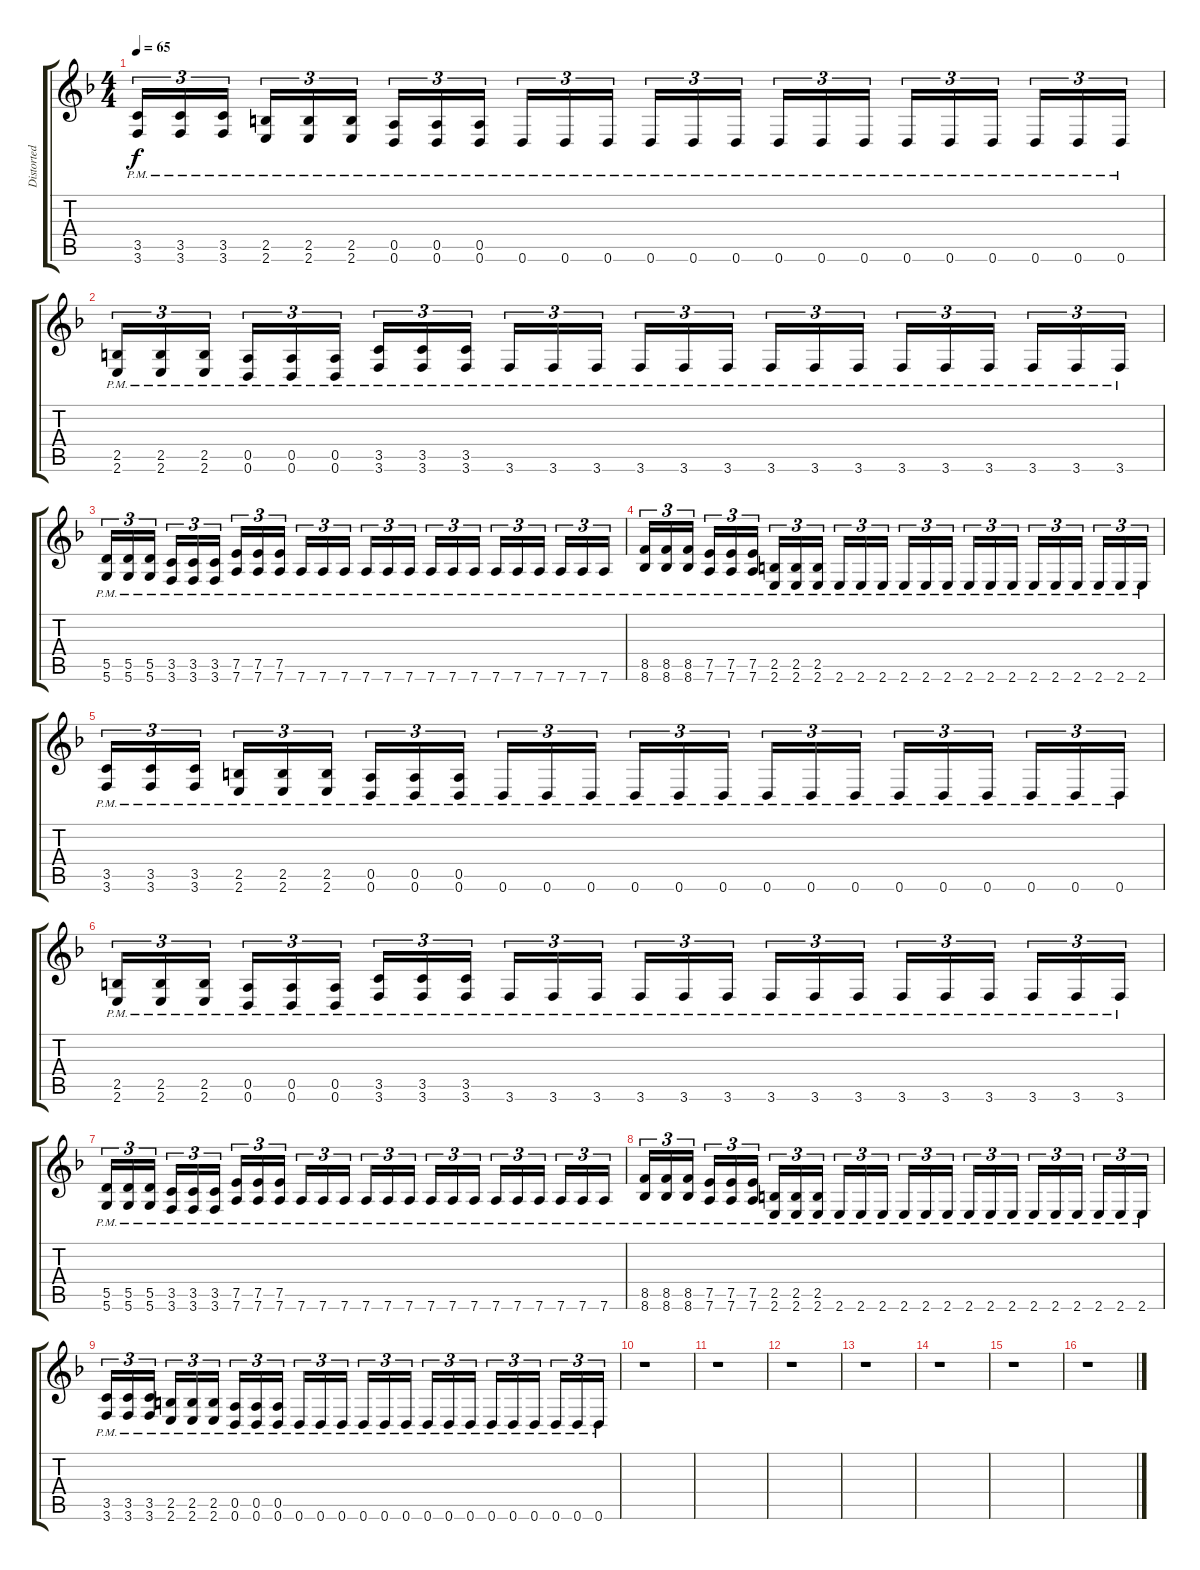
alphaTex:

\track ("Distorted Guitar 2" "Distorted ") {instrument distortionguitar}
\staff {score tabs}
\tuning (E4 B3 G3 D3 A2 D2) {hide}
\ts (4 4)
\tempo 65
\clef g2
\ks f
(3.5{pm} 3.6{pm}).16{tu (3 2) dy f} (3.5{pm} 3.6{pm}).16{tu (3 2)} (3.5{pm} 3.6{pm}).16{tu (3 2) beam splitsecondary} (2.5{pm} 2.6{pm}).16{tu (3 2)} (2.5{pm} 2.6{pm}).16{tu (3 2)} (2.5{pm} 2.6{pm}).16{tu (3 2)} (0.5{pm} 0.6{pm}).16{tu (3 2)} (0.5{pm} 0.6{pm}).16{tu (3 2)} (0.5{pm} 0.6{pm}).16{tu (3 2) beam splitsecondary} 0.6{pm}.16{tu (3 2)} 0.6{pm}.16{tu (3 2)} 0.6{pm}.16{tu (3 2)} 0.6{pm}.16{tu (3 2)} 0.6{pm}.16{tu (3 2)} 0.6{pm}.16{tu (3 2) beam splitsecondary} 0.6{pm}.16{tu (3 2)} 0.6{pm}.16{tu (3 2)} 0.6{pm}.16{tu (3 2)} 0.6{pm}.16{tu (3 2)} 0.6{pm}.16{tu (3 2)} 0.6{pm}.16{tu (3 2) beam splitsecondary} 0.6{pm}.16{tu (3 2)} 0.6{pm}.16{tu (3 2)} 0.6{pm}.16{tu (3 2)} |
(2.5{pm} 2.6{pm}).16{tu (3 2)} (2.5{pm} 2.6{pm}).16{tu (3 2)} (2.5{pm} 2.6{pm}).16{tu (3 2) beam splitsecondary} (0.5{pm} 0.6{pm}).16{tu (3 2)} (0.5{pm} 0.6{pm}).16{tu (3 2)} (0.5{pm} 0.6{pm}).16{tu (3 2)} (3.5{pm} 3.6{pm}).16{tu (3 2)} (3.5{pm} 3.6{pm}).16{tu (3 2)} (3.5{pm} 3.6{pm}).16{tu (3 2) beam splitsecondary} 3.6{pm}.16{tu (3 2)} 3.6{pm}.16{tu (3 2)} 3.6{pm}.16{tu (3 2)} 3.6{pm}.16{tu (3 2)} 3.6{pm}.16{tu (3 2)} 3.6{pm}.16{tu (3 2) beam splitsecondary} 3.6{pm}.16{tu (3 2)} 3.6{pm}.16{tu (3 2)} 3.6{pm}.16{tu (3 2)} 3.6{pm}.16{tu (3 2)} 3.6{pm}.16{tu (3 2)} 3.6{pm}.16{tu (3 2) beam splitsecondary} 3.6{pm}.16{tu (3 2)} 3.6{pm}.16{tu (3 2)} 3.6{pm}.16{tu (3 2)} |
(5.5{pm} 5.6{pm}).16{tu (3 2)} (5.5{pm} 5.6{pm}).16{tu (3 2)} (5.5{pm} 5.6{pm}).16{tu (3 2) beam splitsecondary} (3.5{pm} 3.6{pm}).16{tu (3 2)} (3.5{pm} 3.6{pm}).16{tu (3 2)} (3.5{pm} 3.6{pm}).16{tu (3 2)} (7.5{pm} 7.6{pm}).16{tu (3 2)} (7.5{pm} 7.6{pm}).16{tu (3 2)} (7.5{pm} 7.6{pm}).16{tu (3 2) beam splitsecondary} 7.6{pm}.16{tu (3 2)} 7.6{pm}.16{tu (3 2)} 7.6{pm}.16{tu (3 2)} 7.6{pm}.16{tu (3 2)} 7.6{pm}.16{tu (3 2)} 7.6{pm}.16{tu (3 2) beam splitsecondary} 7.6{pm}.16{tu (3 2)} 7.6{pm}.16{tu (3 2)} 7.6{pm}.16{tu (3 2)} 7.6{pm}.16{tu (3 2)} 7.6{pm}.16{tu (3 2)} 7.6{pm}.16{tu (3 2) beam splitsecondary} 7.6{pm}.16{tu (3 2)} 7.6{pm}.16{tu (3 2)} 7.6{pm}.16{tu (3 2)} |
(8.5{pm} 8.6{pm}).16{tu (3 2)} (8.5{pm} 8.6{pm}).16{tu (3 2)} (8.5{pm} 8.6{pm}).16{tu (3 2) beam splitsecondary} (7.5{pm} 7.6{pm}).16{tu (3 2)} (7.5{pm} 7.6{pm}).16{tu (3 2)} (7.5{pm} 7.6{pm}).16{tu (3 2)} (2.5{pm} 2.6{pm}).16{tu (3 2)} (2.5{pm} 2.6{pm}).16{tu (3 2)} (2.5{pm} 2.6{pm}).16{tu (3 2) beam splitsecondary} 2.6{pm}.16{tu (3 2)} 2.6{pm}.16{tu (3 2)} 2.6{pm}.16{tu (3 2)} 2.6{pm}.16{tu (3 2)} 2.6{pm}.16{tu (3 2)} 2.6{pm}.16{tu (3 2) beam splitsecondary} 2.6{pm}.16{tu (3 2)} 2.6{pm}.16{tu (3 2)} 2.6{pm}.16{tu (3 2)} 2.6{pm}.16{tu (3 2)} 2.6{pm}.16{tu (3 2)} 2.6{pm}.16{tu (3 2) beam splitsecondary} 2.6{pm}.16{tu (3 2)} 2.6{pm}.16{tu (3 2)} 2.6{pm}.16{tu (3 2)} |
(3.5{pm} 3.6{pm}).16{tu (3 2)} (3.5{pm} 3.6{pm}).16{tu (3 2)} (3.5{pm} 3.6{pm}).16{tu (3 2) beam splitsecondary} (2.5{pm} 2.6{pm}).16{tu (3 2)} (2.5{pm} 2.6{pm}).16{tu (3 2)} (2.5{pm} 2.6{pm}).16{tu (3 2)} (0.5{pm} 0.6{pm}).16{tu (3 2)} (0.5{pm} 0.6{pm}).16{tu (3 2)} (0.5{pm} 0.6{pm}).16{tu (3 2) beam splitsecondary} 0.6{pm}.16{tu (3 2)} 0.6{pm}.16{tu (3 2)} 0.6{pm}.16{tu (3 2)} 0.6{pm}.16{tu (3 2)} 0.6{pm}.16{tu (3 2)} 0.6{pm}.16{tu (3 2) beam splitsecondary} 0.6{pm}.16{tu (3 2)} 0.6{pm}.16{tu (3 2)} 0.6{pm}.16{tu (3 2)} 0.6{pm}.16{tu (3 2)} 0.6{pm}.16{tu (3 2)} 0.6{pm}.16{tu (3 2) beam splitsecondary} 0.6{pm}.16{tu (3 2)} 0.6{pm}.16{tu (3 2)} 0.6{pm}.16{tu (3 2)} |
(2.5{pm} 2.6{pm}).16{tu (3 2)} (2.5{pm} 2.6{pm}).16{tu (3 2)} (2.5{pm} 2.6{pm}).16{tu (3 2) beam splitsecondary} (0.5{pm} 0.6{pm}).16{tu (3 2)} (0.5{pm} 0.6{pm}).16{tu (3 2)} (0.5{pm} 0.6{pm}).16{tu (3 2)} (3.5{pm} 3.6{pm}).16{tu (3 2)} (3.5{pm} 3.6{pm}).16{tu (3 2)} (3.5{pm} 3.6{pm}).16{tu (3 2) beam splitsecondary} 3.6{pm}.16{tu (3 2)} 3.6{pm}.16{tu (3 2)} 3.6{pm}.16{tu (3 2)} 3.6{pm}.16{tu (3 2)} 3.6{pm}.16{tu (3 2)} 3.6{pm}.16{tu (3 2) beam splitsecondary} 3.6{pm}.16{tu (3 2)} 3.6{pm}.16{tu (3 2)} 3.6{pm}.16{tu (3 2)} 3.6{pm}.16{tu (3 2)} 3.6{pm}.16{tu (3 2)} 3.6{pm}.16{tu (3 2) beam splitsecondary} 3.6{pm}.16{tu (3 2)} 3.6{pm}.16{tu (3 2)} 3.6{pm}.16{tu (3 2)} |
(5.5{pm} 5.6{pm}).16{tu (3 2)} (5.5{pm} 5.6{pm}).16{tu (3 2)} (5.5{pm} 5.6{pm}).16{tu (3 2) beam splitsecondary} (3.5{pm} 3.6{pm}).16{tu (3 2)} (3.5{pm} 3.6{pm}).16{tu (3 2)} (3.5{pm} 3.6{pm}).16{tu (3 2)} (7.5{pm} 7.6{pm}).16{tu (3 2)} (7.5{pm} 7.6{pm}).16{tu (3 2)} (7.5{pm} 7.6{pm}).16{tu (3 2) beam splitsecondary} 7.6{pm}.16{tu (3 2)} 7.6{pm}.16{tu (3 2)} 7.6{pm}.16{tu (3 2)} 7.6{pm}.16{tu (3 2)} 7.6{pm}.16{tu (3 2)} 7.6{pm}.16{tu (3 2) beam splitsecondary} 7.6{pm}.16{tu (3 2)} 7.6{pm}.16{tu (3 2)} 7.6{pm}.16{tu (3 2)} 7.6{pm}.16{tu (3 2)} 7.6{pm}.16{tu (3 2)} 7.6{pm}.16{tu (3 2) beam splitsecondary} 7.6{pm}.16{tu (3 2)} 7.6{pm}.16{tu (3 2)} 7.6{pm}.16{tu (3 2)} |
(8.5{pm} 8.6{pm}).16{tu (3 2)} (8.5{pm} 8.6{pm}).16{tu (3 2)} (8.5{pm} 8.6{pm}).16{tu (3 2) beam splitsecondary} (7.5{pm} 7.6{pm}).16{tu (3 2)} (7.5{pm} 7.6{pm}).16{tu (3 2)} (7.5{pm} 7.6{pm}).16{tu (3 2)} (2.5{pm} 2.6{pm}).16{tu (3 2)} (2.5{pm} 2.6{pm}).16{tu (3 2)} (2.5{pm} 2.6{pm}).16{tu (3 2) beam splitsecondary} 2.6{pm}.16{tu (3 2)} 2.6{pm}.16{tu (3 2)} 2.6{pm}.16{tu (3 2)} 2.6{pm}.16{tu (3 2)} 2.6{pm}.16{tu (3 2)} 2.6{pm}.16{tu (3 2) beam splitsecondary} 2.6{pm}.16{tu (3 2)} 2.6{pm}.16{tu (3 2)} 2.6{pm}.16{tu (3 2)} 2.6{pm}.16{tu (3 2)} 2.6{pm}.16{tu (3 2)} 2.6{pm}.16{tu (3 2) beam splitsecondary} 2.6{pm}.16{tu (3 2)} 2.6{pm}.16{tu (3 2)} 2.6{pm}.16{tu (3 2)} |
(3.5{pm} 3.6{pm}).16{tu (3 2)} (3.5{pm} 3.6{pm}).16{tu (3 2)} (3.5{pm} 3.6{pm}).16{tu (3 2) beam splitsecondary} (2.5{pm} 2.6{pm}).16{tu (3 2)} (2.5{pm} 2.6{pm}).16{tu (3 2)} (2.5{pm} 2.6{pm}).16{tu (3 2)} (0.5{pm} 0.6{pm}).16{tu (3 2)} (0.5{pm} 0.6{pm}).16{tu (3 2)} (0.5{pm} 0.6{pm}).16{tu (3 2) beam splitsecondary} 0.6{pm}.16{tu (3 2)} 0.6{pm}.16{tu (3 2)} 0.6{pm}.16{tu (3 2)} 0.6{pm}.16{tu (3 2)} 0.6{pm}.16{tu (3 2)} 0.6{pm}.16{tu (3 2) beam splitsecondary} 0.6{pm}.16{tu (3 2)} 0.6{pm}.16{tu (3 2)} 0.6{pm}.16{tu (3 2)} 0.6{pm}.16{tu (3 2)} 0.6{pm}.16{tu (3 2)} 0.6{pm}.16{tu (3 2) beam splitsecondary} 0.6{pm}.16{tu (3 2)} 0.6{pm}.16{tu (3 2)} 0.6{pm}.16{tu (3 2)} |
r.1 |
r.1 |
r.1 |
r.1 |
r.1 |
r.1 |
r.1
